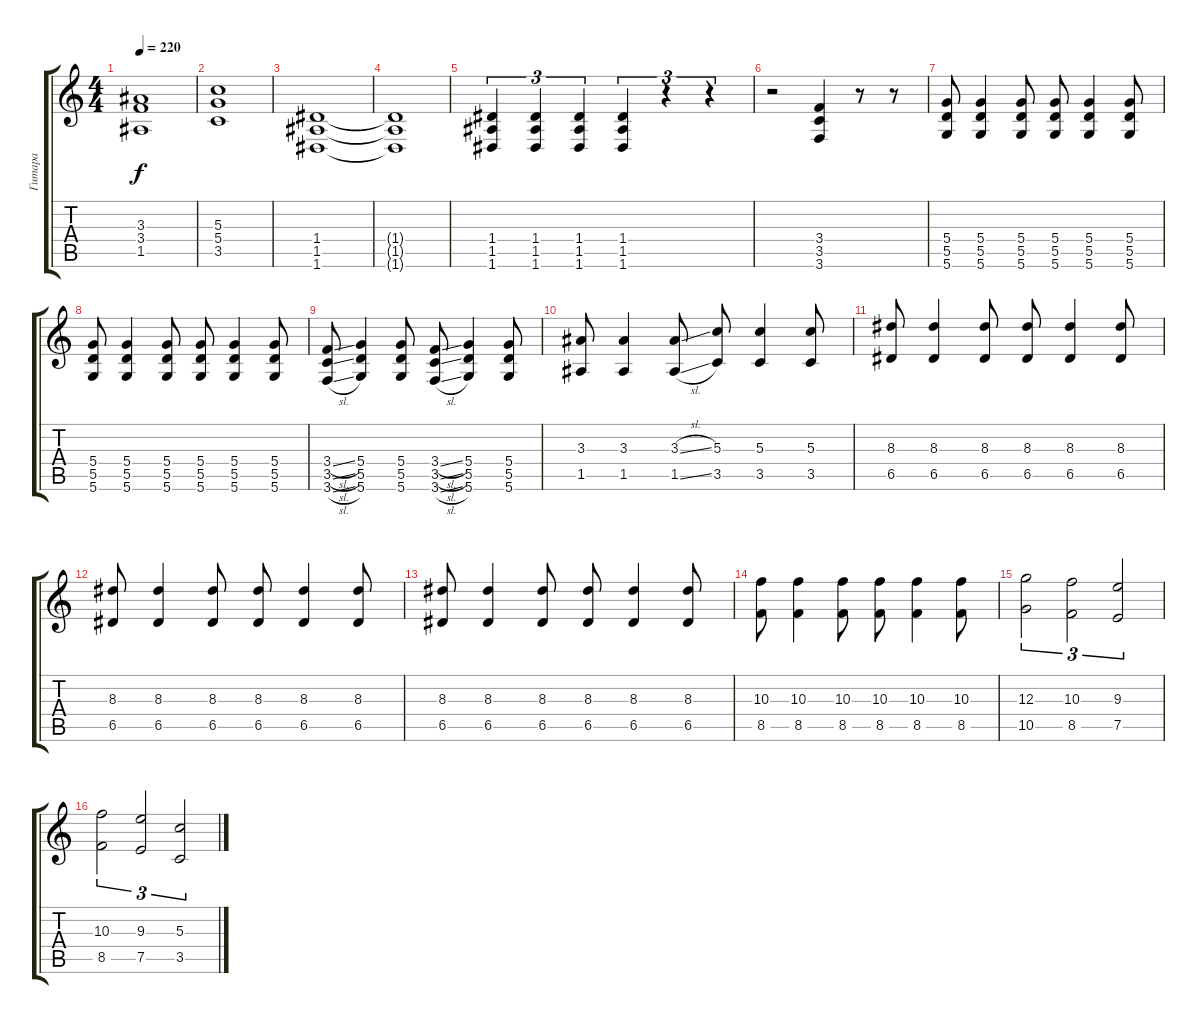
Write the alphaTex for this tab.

\track ("Гитара" "Гитара") {instrument distortionguitar}
\staff {score tabs}
\tuning (E4 B3 G3 D3 A2 D2) {hide}
\ts (4 4)
\tempo 220
\clef g2
\ks c
(3.3 3.4 1.5).1{dy f} |
(5.3 5.4 3.5).1 |
(1.4 1.5 1.6).1 |
(1.4{t} 1.5{t} 1.6{t}).1 |
(1.4 1.5 1.6).4{tu (3 2)} (1.4 1.5 1.6).4{tu (3 2)} (1.4 1.5 1.6).4{tu (3 2)} (1.4 1.5 1.6).4{tu (3 2)} r.4{tu (3 2)} r.4{tu (3 2)} |
r.2 (3.4 3.5 3.6).4 r.8 r.8 |
(5.4 5.5 5.6).8 (5.4 5.5 5.6).4 (5.4 5.5 5.6).8 (5.4 5.5 5.6).8 (5.4 5.5 5.6).4 (5.4 5.5 5.6).8 |
(5.4 5.5 5.6).8 (5.4 5.5 5.6).4 (5.4 5.5 5.6).8 (5.4 5.5 5.6).8 (5.4 5.5 5.6).4 (5.4 5.5 5.6).8 |
(3.4{sl} 3.5{sl} 3.6{sl}).8 (5.4 5.5 5.6).4 (5.4 5.5 5.6).8 (3.4{sl} 3.5{sl} 3.6{sl}).8 (5.4 5.5 5.6).4 (5.4 5.5 5.6).8 |
(3.3 1.5).8 (3.3 1.5).4 (3.3{sl} 1.5{sl}).8 (5.3 3.5).8 (5.3 3.5).4 (5.3 3.5).8 |
(8.3 6.5).8 (8.3 6.5).4 (8.3 6.5).8 (8.3 6.5).8 (8.3 6.5).4 (8.3 6.5).8 |
(8.3 6.5).8 (8.3 6.5).4 (8.3 6.5).8 (8.3 6.5).8 (8.3 6.5).4 (8.3 6.5).8 |
(8.3 6.5).8 (8.3 6.5).4 (8.3 6.5).8 (8.3 6.5).8 (8.3 6.5).4 (8.3 6.5).8 |
(10.3 8.5).8 (10.3 8.5).4 (10.3 8.5).8 (10.3 8.5).8 (10.3 8.5).4 (10.3 8.5).8 |
(12.3 10.5).2{tu (3 2)} (10.3 8.5).2{tu (3 2)} (9.3 7.5).2{tu (3 2)} |
(10.3 8.5).2{tu (3 2)} (9.3 7.5).2{tu (3 2)} (5.3 3.5).2{tu (3 2)}
